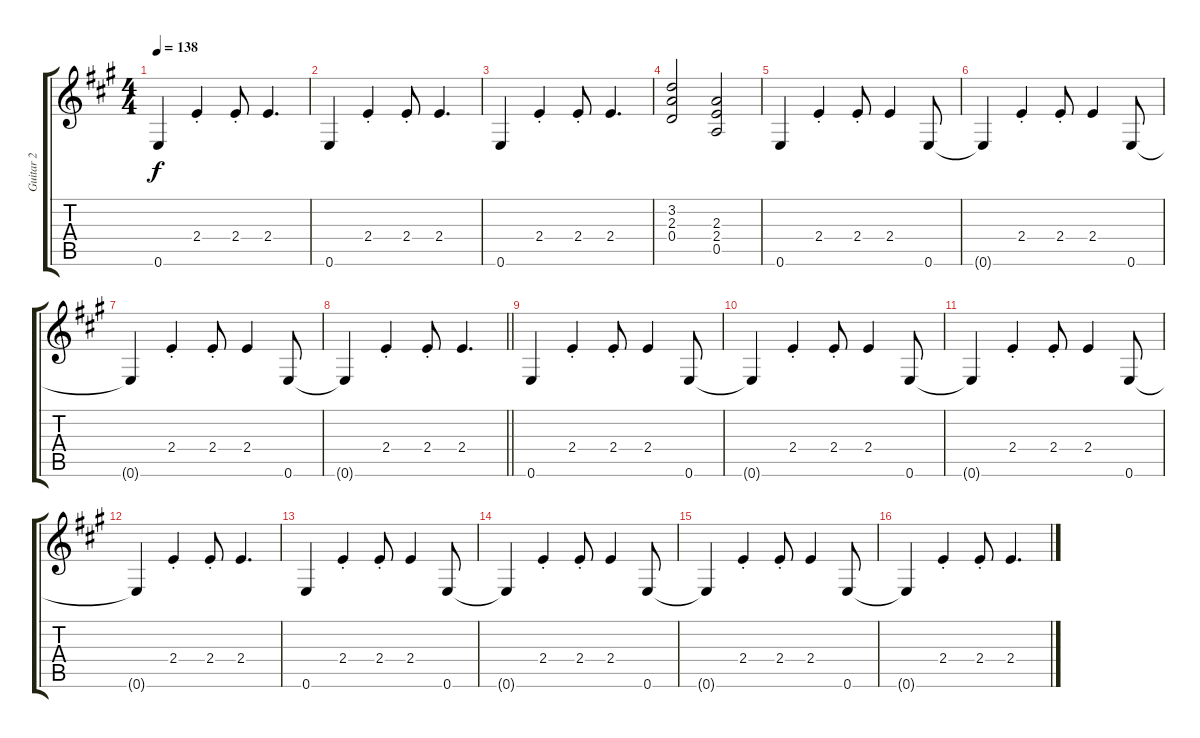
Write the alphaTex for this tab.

\track ("Guitar 2" "Guitar 2") {instrument distortionguitar}
\staff {score tabs}
\tuning (E4 B3 G3 D3 A2 E2) {hide}
\ts (4 4)
\tempo 138
\clef g2
\ks a
0.6.4{dy f} 2.4{st}.4 2.4{st}.8 2.4.4{d} |
0.6.4 2.4{st}.4 2.4{st}.8 2.4.4{d} |
0.6.4 2.4{st}.4 2.4{st}.8 2.4.4{d} |
(3.2 2.3 0.4).2 (2.3 2.4 0.5).2 |
0.6.4 2.4{st}.4 2.4{st}.8 2.4.4 0.6.8 |
0.6{t}.4 2.4{st}.4 2.4{st}.8 2.4.4 0.6.8 |
0.6{t}.4 2.4{st}.4 2.4{st}.8 2.4.4 0.6.8 |
\barLineRight lightlight
0.6{t}.4 2.4{st}.4 2.4{st}.8 2.4.4{d} |
0.6.4 2.4{st}.4 2.4{st}.8 2.4.4 0.6.8 |
0.6{t}.4 2.4{st}.4 2.4{st}.8 2.4.4 0.6.8 |
0.6{t}.4 2.4{st}.4 2.4{st}.8 2.4.4 0.6.8 |
0.6{t}.4 2.4{st}.4 2.4{st}.8 2.4.4{d} |
0.6.4 2.4{st}.4 2.4{st}.8 2.4.4 0.6.8 |
0.6{t}.4 2.4{st}.4 2.4{st}.8 2.4.4 0.6.8 |
0.6{t}.4 2.4{st}.4 2.4{st}.8 2.4.4 0.6.8 |
0.6{t}.4 2.4{st}.4 2.4{st}.8 2.4.4{d}
